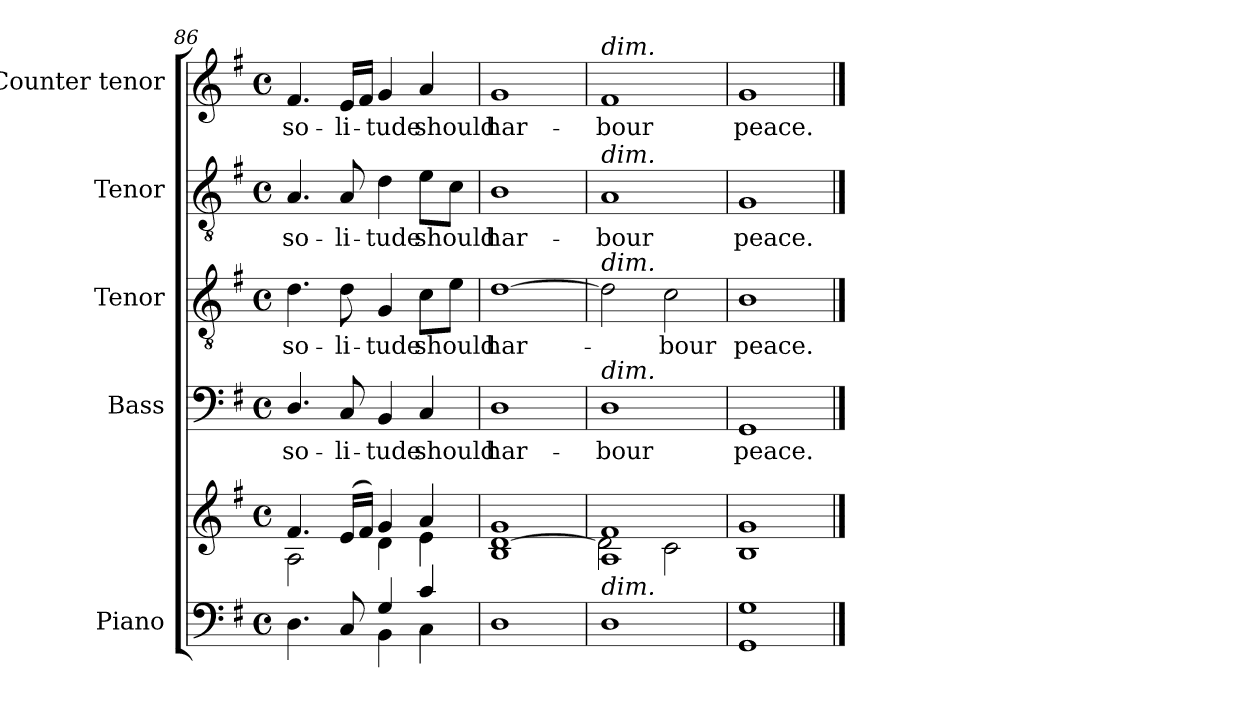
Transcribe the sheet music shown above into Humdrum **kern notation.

**kern	**kern	**kern	**text	**kern	**text	**kern	**text	**kern	**text
*part5	*part5	*part4	*part4	*part3	*part3	*part2	*part2	*part1	*part1
*staff6	*staff5	*staff4	*staff4	*staff3	*staff3	*staff2	*staff2	*staff1	*staff1
*I"Piano	*	*I"Bass	*	*I"Tenor	*	*I"Tenor	*	*I"Counter tenor	*
*I'Pno.	*	*I'B.	*	*I'T.	*	*I'T.	*	*I'Ct.	*
*clefF4	*clefG2	*clefF4	*	*clefGv2	*	*clefGv2	*	*clefG2	*
*	*	*	*	*ITrd7c12	*	*ITrd7c12	*	*	*
*k[f#]	*k[f#]	*k[f#]	*	*k[f#]	*	*k[f#]	*	*k[f#]	*
*G:	*G:	*G:	*	*G:	*	*G:	*	*G:	*
*M4/4	*M4/4	*M4/4	*	*M4/4	*	*M4/4	*	*M4/4	*
*met(c)	*met(c)	*met(c)	*	*met(c)	*	*met(c)	*	*met(c)	*
=86	=86	=86	=86	=86	=86	=86	=86	=86	=86
*^	*^	*	*	*	*	*	*	*	*
!	!	!	!	!	!LO:LY:b:color=#000000	!	!	!	!	!	!
!	!	!	!	!	!	!	!LO:LY:b:color=#000000	!	!	!	!
!	!	!	!	!	!	!	!	!	!LO:LY:b:color=#000000	!	!
!	!	!	!	!	!	!	!	!	!	!	!LO:LY:b:color=#000000
2ryy	4.Di\	4.f#i/	2Ai\	4.Di/	so-	4.Di\	so-	4.AAi/	so-	4.f#i/	so-
!	!	!	!	!	!LO:LY:b:color=#000000	!	!	!	!	!	!
!	!	!	!	!	!	!	!LO:LY:b:color=#000000	!	!	!	!
!	!	!	!	!	!	!	!	!	!LO:LY:b:color=#000000	!	!
!	!	!	!	!	!	!	!	!	!	!	!LO:LY:b:color=#000000
.	8Ci/	(16ei/LL	.	8Ci/	-li-	8Di\	-li-	8AAi/	-li-	16ei/LL	-li-
.	.	16f#i/JJ)	.	.	.	.	.	.	.	16f#i/JJ	.
!	!	!	!	!	!LO:LY:b:color=#000000	!	!	!	!	!	!
!	!	!	!	!	!	!	!LO:LY:b:color=#000000	!	!	!	!
!	!	!	!	!	!	!	!	!	!LO:LY:b:color=#000000	!	!
!	!	!	!	!	!	!	!	!	!	!	!LO:LY:b:color=#000000
4Gi/	4BBi\	4gi/	4di\	4BBi/	-tude	4GGi/	-tude	4Di\	-tude	4gi/	-tude
!	!	!	!	!	!LO:LY:b:color=#000000	!	!	!	!	!	!
!	!	!	!	!	!	!	!LO:LY:b:color=#000000	!	!	!	!
!	!	!	!	!	!	!	!	!	!LO:LY:b:color=#000000	!	!
!	!	!	!	!	!	!	!	!	!	!	!LO:LY:b:color=#000000
4ci/	4Ci\	4ai/	4ei\	4Ci/	should	8Ci\L	should	8Ei\L	should	4ai/	should
.	.	.	.	.	.	8Ei\J	.	8Ci\J	.	.	.
*v	*v	*	*	*	*	*	*	*	*	*	*
=87	=87	=87	=87	=87	=87	=87	=87	=87	=87	=87
*	*	*^	*	*	*	*	*	*	*	*
!	!	!	!	!	!LO:LY:b:color=#000000	!	!	!	!	!	!
!	!	!	!	!	!	!	!LO:LY:b:color=#000000	!	!	!	!
!	!	!	!	!	!	!	!	!	!LO:LY:b:color=#000000	!	!
!	!	!	!	!	!	!	!	!	!	!	!LO:LY:b:color=#000000
1Di	1gi	1Bi	[1di	1Di	har-	[1Di	har-	1BBi	har-	1gi	har-
=88	=88	=88	=88	=88	=88	=88	=88	=88	=88	=88	=88
!	!	!	!	!	!LO:LY:b:color=#000000	!	!	!	!	!	!
!	!	!	!	!	!	!	!	!	!LO:LY:b:color=#000000	!	!
!	!	!	!	!	!	!	!	!	!	!LO:TX:a:i:t=dim.	!
!	!	!	!	!	!	!	!	!LO:TX:a:i:t=dim.	!	!	!
!	!	!	!	!	!	!LO:TX:a:i:t=dim.	!	!	!	!	!
!	!	!	!	!LO:TX:a:i:t=dim.	!	!	!	!	!	!	!
!LO:TX:a:i:t=dim.	!	!	!	!	!	!	!	!	!	!	!
!	!	!	!	!	!	!	!	!	!	!	!LO:LY:b:color=#000000
1Di	1f#i	1Ai	2di\]	1Di	-bour	2Di\]	.	1AAi	-bour	1f#i	-bour
!	!	!	!	!	!	!	!LO:LY:b:color=#000000	!	!	!	!
.	.	.	2ci\	.	.	2Ci\	-bour	.	.	.	.
*	*	*v	*v	*	*	*	*	*	*	*	*
=89	=89	=89	=89	=89	=89	=89	=89	=89	=89	=89
*^	*	*	*	*	*	*	*	*	*	*
*	*	*	*^	*	*	*	*	*	*	*	*
!	!	!	!	!	!	!LO:LY:b:color=#000000	!	!	!	!	!	!
*	*	*	*v	*v	*	*	*	*	*	*	*	*
*	*	*	*^	*	*	*	*	*	*	*	*
!	!	!	!	!	!	!	!	!LO:LY:b:color=#000000	!	!	!	!
*	*	*	*v	*v	*	*	*	*	*	*	*	*
*	*	*	*^	*	*	*	*	*	*	*	*
!	!	!	!	!	!	!	!	!	!	!LO:LY:b:color=#000000	!	!
*	*	*	*v	*v	*	*	*	*	*	*	*	*
*	*	*	*^	*	*	*	*	*	*	*	*
!	!	!	!	!	!	!	!	!	!	!	!	!LO:LY:b:color=#000000
*	*	*	*v	*v	*	*	*	*	*	*	*	*
1Gi	1GGi	1gi	1Bi	1GGi	peace.	1BBi	peace.	1GGi	peace.	1gi	peace.
*v	*v	*	*	*	*	*	*	*	*	*	*
*	*v	*v	*	*	*	*	*	*	*	*
==	==	==	==	==	==	==	==	==	==
*-	*-	*-	*-	*-	*-	*-	*-	*-	*-
